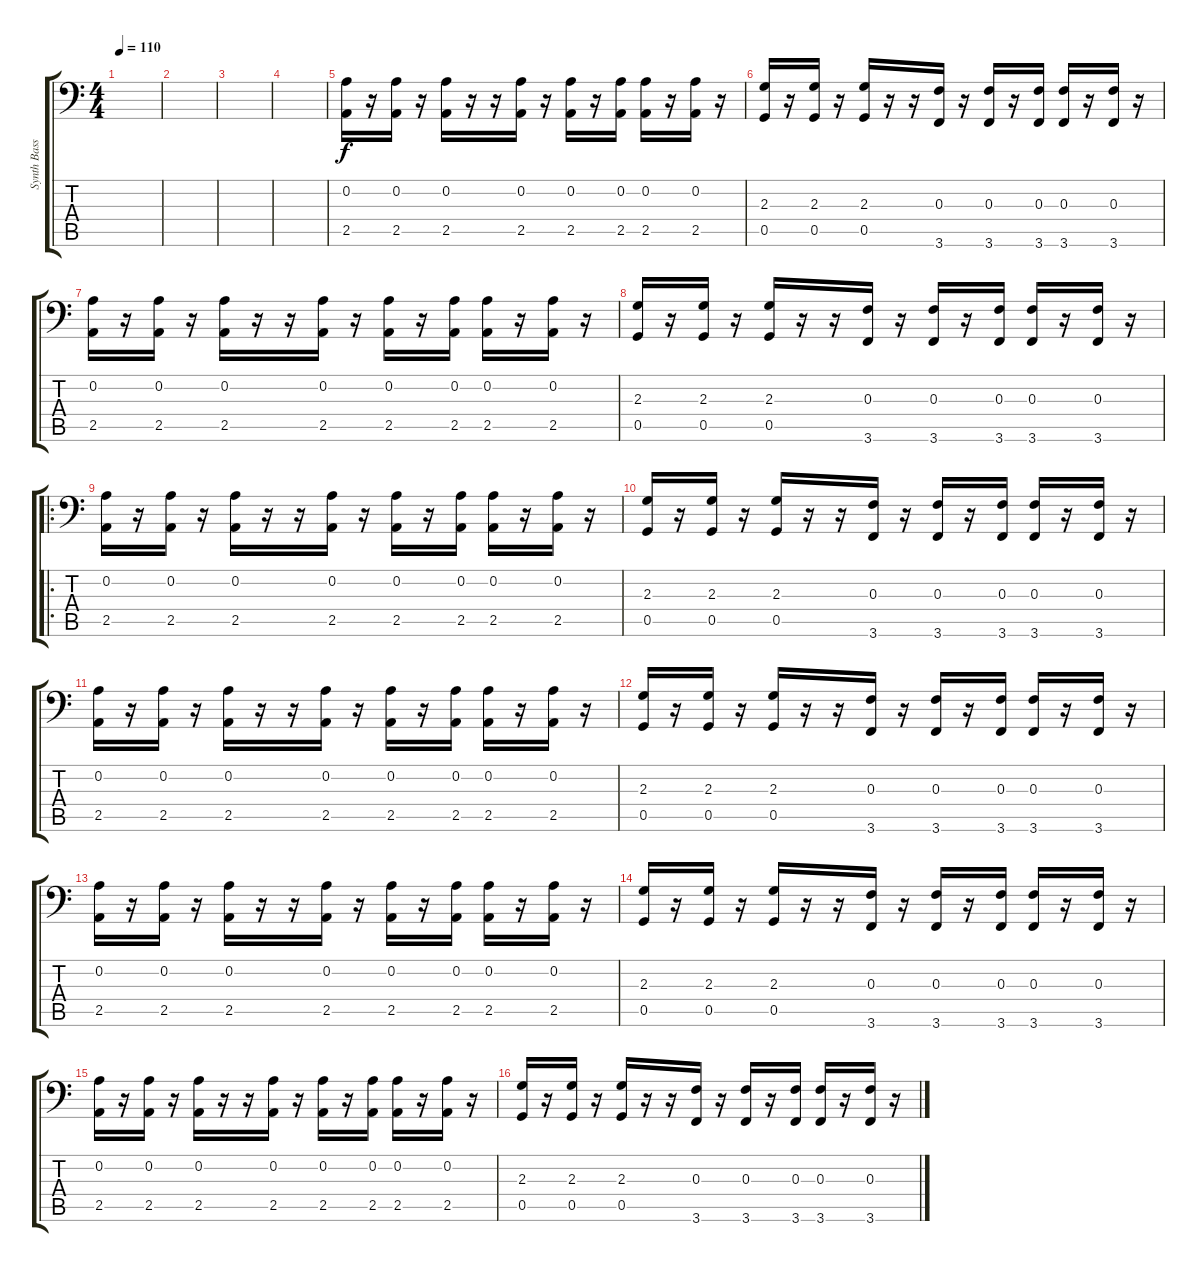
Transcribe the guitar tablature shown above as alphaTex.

\track ("Synth Bass" "Synth Bass") {instrument synthbass2}
\staff {score tabs}
\tuning (D3 A2 F2 C2 G1 D1) {hide}
\ts (4 4)
\tempo 110
\clef f4
\ks c
|
|
|
|
(0.2 2.5).16 r.16 (0.2 2.5).16 r.16 (0.2 2.5).16 r.16 r.16 (0.2 2.5).16 r.16 (0.2 2.5).16 r.16 (0.2 2.5).16 (0.2 2.5).16 r.16 (0.2 2.5).16 r.16 |
(2.3 0.5).16 r.16 (2.3 0.5).16 r.16 (2.3 0.5).16 r.16 r.16 (0.3 3.6).16 r.16 (0.3 3.6).16 r.16 (0.3 3.6).16 (0.3 3.6).16 r.16 (0.3 3.6).16 r.16 |
(0.2 2.5).16 r.16 (0.2 2.5).16 r.16 (0.2 2.5).16 r.16 r.16 (0.2 2.5).16 r.16 (0.2 2.5).16 r.16 (0.2 2.5).16 (0.2 2.5).16 r.16 (0.2 2.5).16 r.16 |
(2.3 0.5).16 r.16 (2.3 0.5).16 r.16 (2.3 0.5).16 r.16 r.16 (0.3 3.6).16 r.16 (0.3 3.6).16 r.16 (0.3 3.6).16 (0.3 3.6).16 r.16 (0.3 3.6).16 r.16 |
\ro
(0.2 2.5).16 r.16 (0.2 2.5).16 r.16 (0.2 2.5).16 r.16 r.16 (0.2 2.5).16 r.16 (0.2 2.5).16 r.16 (0.2 2.5).16 (0.2 2.5).16 r.16 (0.2 2.5).16 r.16 |
(2.3 0.5).16 r.16 (2.3 0.5).16 r.16 (2.3 0.5).16 r.16 r.16 (0.3 3.6).16 r.16 (0.3 3.6).16 r.16 (0.3 3.6).16 (0.3 3.6).16 r.16 (0.3 3.6).16 r.16 |
(0.2 2.5).16 r.16 (0.2 2.5).16 r.16 (0.2 2.5).16 r.16 r.16 (0.2 2.5).16 r.16 (0.2 2.5).16 r.16 (0.2 2.5).16 (0.2 2.5).16 r.16 (0.2 2.5).16 r.16 |
(2.3 0.5).16 r.16 (2.3 0.5).16 r.16 (2.3 0.5).16 r.16 r.16 (0.3 3.6).16 r.16 (0.3 3.6).16 r.16 (0.3 3.6).16 (0.3 3.6).16 r.16 (0.3 3.6).16 r.16 |
(0.2 2.5).16 r.16 (0.2 2.5).16 r.16 (0.2 2.5).16 r.16 r.16 (0.2 2.5).16 r.16 (0.2 2.5).16 r.16 (0.2 2.5).16 (0.2 2.5).16 r.16 (0.2 2.5).16 r.16 |
(2.3 0.5).16 r.16 (2.3 0.5).16 r.16 (2.3 0.5).16 r.16 r.16 (0.3 3.6).16 r.16 (0.3 3.6).16 r.16 (0.3 3.6).16 (0.3 3.6).16 r.16 (0.3 3.6).16 r.16 |
(0.2 2.5).16 r.16 (0.2 2.5).16 r.16 (0.2 2.5).16 r.16 r.16 (0.2 2.5).16 r.16 (0.2 2.5).16 r.16 (0.2 2.5).16 (0.2 2.5).16 r.16 (0.2 2.5).16 r.16 |
(2.3 0.5).16 r.16 (2.3 0.5).16 r.16 (2.3 0.5).16 r.16 r.16 (0.3 3.6).16 r.16 (0.3 3.6).16 r.16 (0.3 3.6).16 (0.3 3.6).16 r.16 (0.3 3.6).16 r.16
